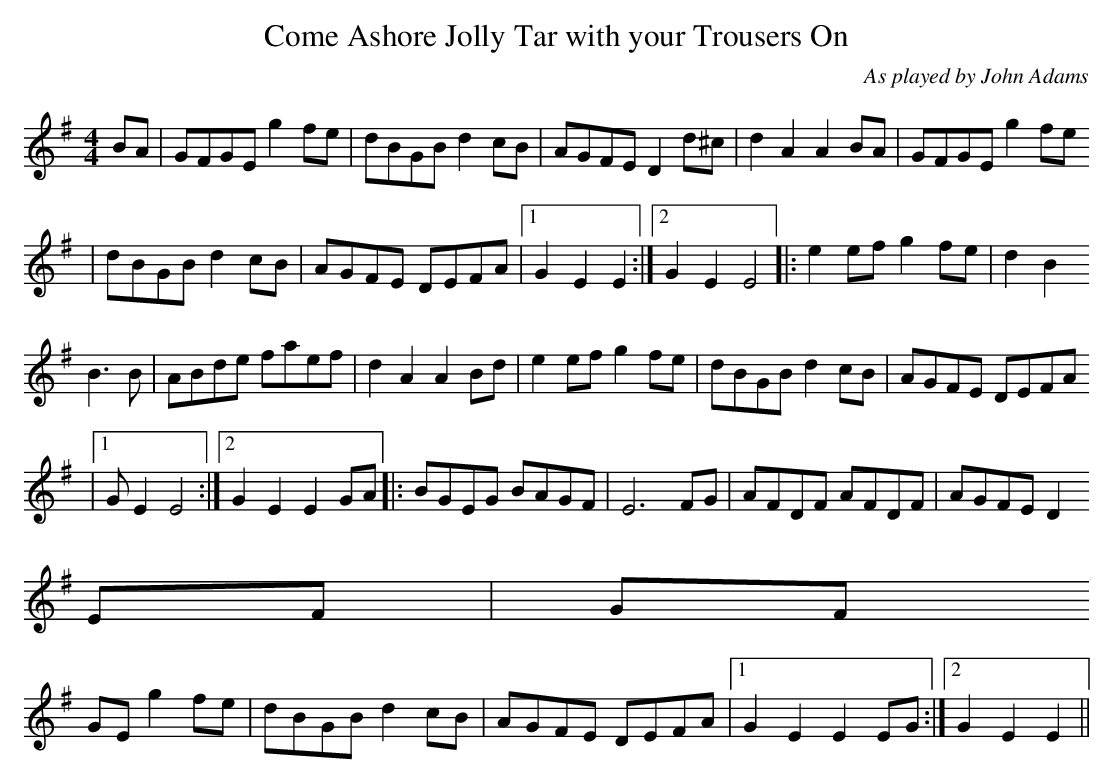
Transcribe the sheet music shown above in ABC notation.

X:1
T:Come Ashore Jolly Tar with your Trousers On
M:4/4
L:1/8
C:As played by John Adams
K:G
BA | GFGE g2 fe | dBGB d2 cB | AGFE D2 d^c | d2 A2 A2 BA | GFGE g2 fe
| dBGB d2 cB | AGFE DEFA |1G2 E2 E2:|2 G2 E2 E4||: e2 ef g2 fe | d2 B2
B3 B |  ABde faef | d2 A2 A2 Bd | e2 ef g2 fe | dBGB d2 cB | AGFE DEFA
|1 G 2 E2 E4 :|2 G2E2 E2 GA |: BGEG BAGF | E6 FG| AFDF AFDF | AGFE D2
EF | GF
 GE g2 fe | dBGB d2 cB | AGFE DEFA |1G2 E2 E2 EG :|2 G2 E2 E2 ||
